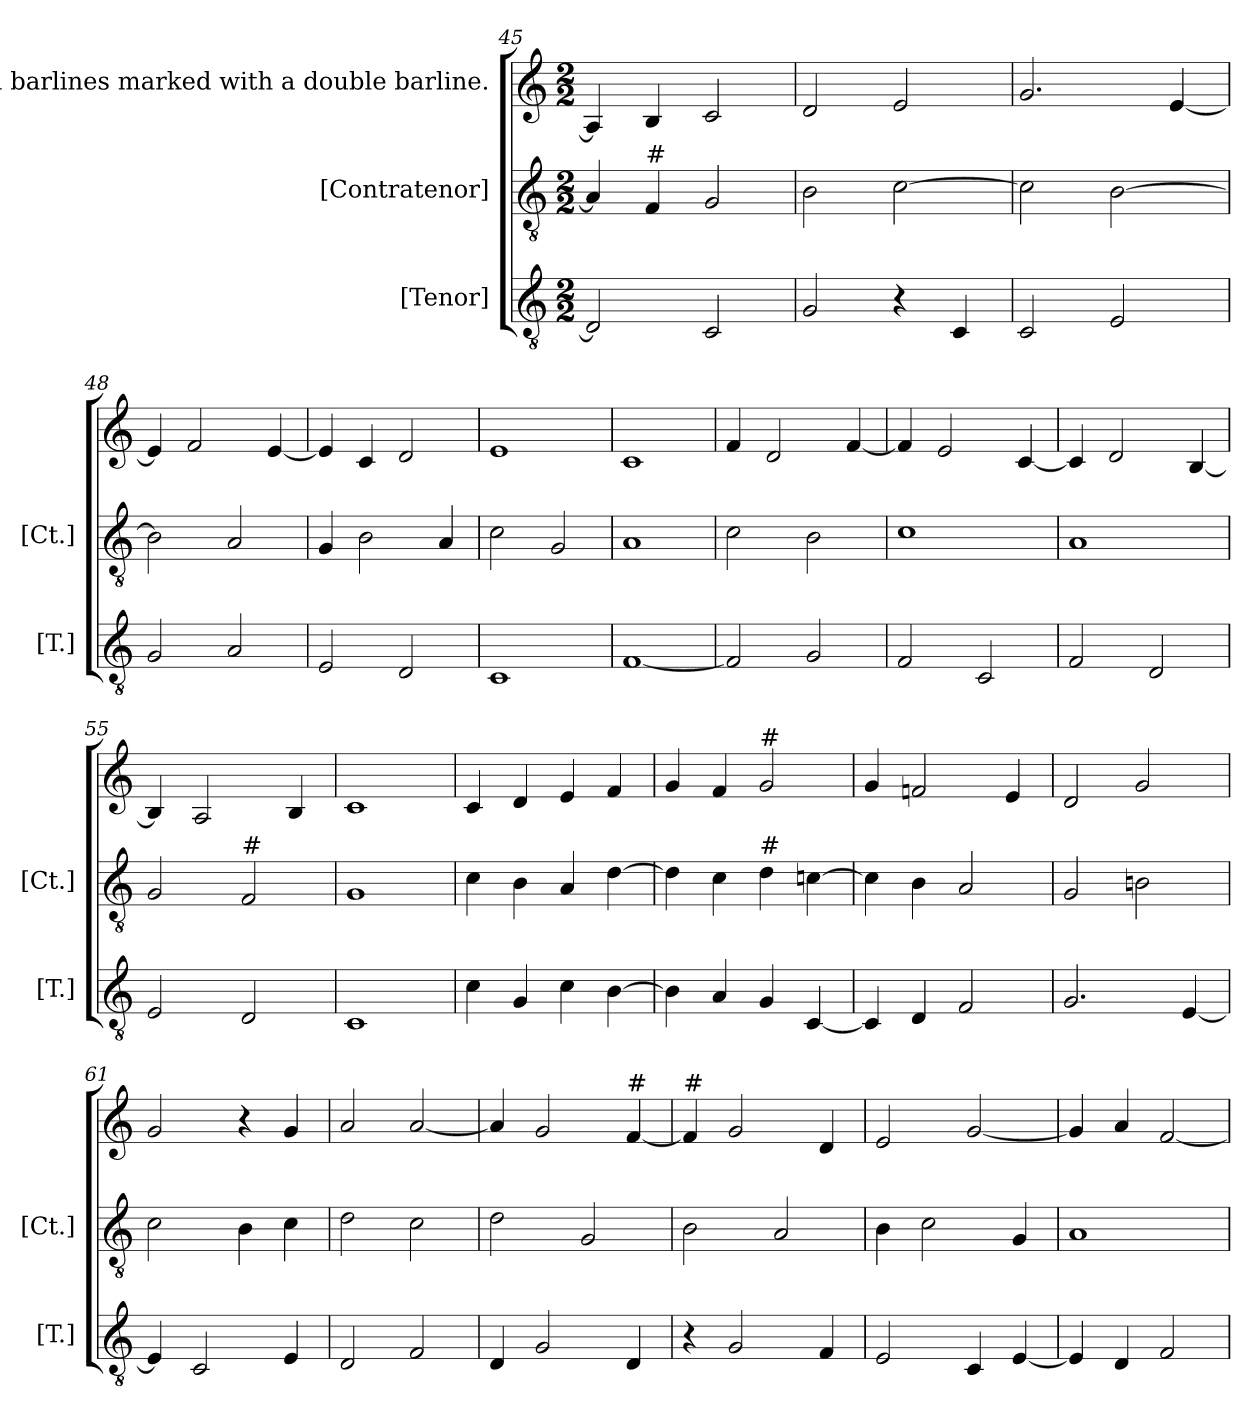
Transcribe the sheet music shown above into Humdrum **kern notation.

**kern	**kern	**kern
*part3	*part2	*part1
*staff3	*staff2	*staff1
*I"[Tenor]	*I"[Contratenor]	*I"Original barlines marked with a double barline.
*I'[T.]	*I'[Ct.]	*
*clefGv2	*clefGv2	*clefG2
*M2/2	*M2/2	*M2/2
=45	=45	=45
2D/]	4A/]	4A/]
!	!LO:TX:a:t=#	!
.	4F/	4B/
2C/	2G/	2c/
!!LO:PB:g=z
=46	=46	=46
2G/	2B\	2d/
4r	[2c\	2e/
4C/	.	.
=47	=47	=47
2C/	2c\]	2.g/
2E/	[2B\	.
.	.	[4e/
=48	=48	=48
2G/	2B\]	4e/]
.	.	2f/
2A/	2A/	.
.	.	[4e/
=49	=49	=49
2E/	4G/	4e/]
.	2B\	4c/
2D/	.	2d/
.	4A/	.
=50	=50	=50
1C	2c\	1e
.	2G/	.
!!LO:LB:g=z
=51	=51	=51
[1F	1A	1c
=52	=52	=52
2F/]	2c\	4f/
.	.	2d/
2G/	2B\	.
.	.	[4f/
=53	=53	=53
2F/	1c	4f/]
.	.	2e/
2C/	.	.
.	.	[4c/
=54	=54	=54
2F/	1A	4c/]
.	.	2d/
2D/	.	.
.	.	[4B/
=55	=55	=55
2E/	2G/	4B/]
.	.	2A/
!	!LO:TX:a:t=#	!
2D/	2F/	.
.	.	4B/
=56	=56	=56
1C	1G	1c
!!LO:LB:g=z
=57	=57	=57
4c\	4c\	4c/
4G/	4B\	4d/
4c\	4A/	4e/
[4B\	[4d\	4f/
=58	=58	=58
4B\]	4d\]	4g/
4A/	4c\	4f/
!	!	!LO:TX:a:t=#
!	!LO:TX:a:t=#	!
4G/	4d\	2g/
[4C/	[4cn\	.
=59	=59	=59
4C/]	4c\]	4g/
4D/	4B\	2fn/
2F/	2A/	.
.	.	4e/
=60	=60	=60
2.G/	2G/	2d/
.	2Bn\	2g/
[4E/	.	.
=61	=61	=61
4E/]	2c\	2g/
2C/	.	.
.	4B\	4r
4E/	4c\	4g/
=62	=62	=62
2D/	2d\	2a/
2F/	2c\	[2a/
!!LO:LB:g=z
=63	=63	=63
4D/	2d\	4a/]
2G/	.	2g/
.	2G/	.
!	!	!LO:TX:a:t=#
4D/	.	[4f/
=64	=64	=64
!	!	!LO:TX:a:t=#
4r	2B\	4f/]
2G/	.	2g/
.	2A/	.
4F/	.	4d/
=65	=65	=65
2E/	4B\	2e/
.	2c\	.
4C/	.	[2g/
[4E/	4G/	.
=66	=66	=66
4E/]	1A	4g/]
4D/	.	4a/
2F/	.	[2f/
=	=	=
*-	*-	*-
